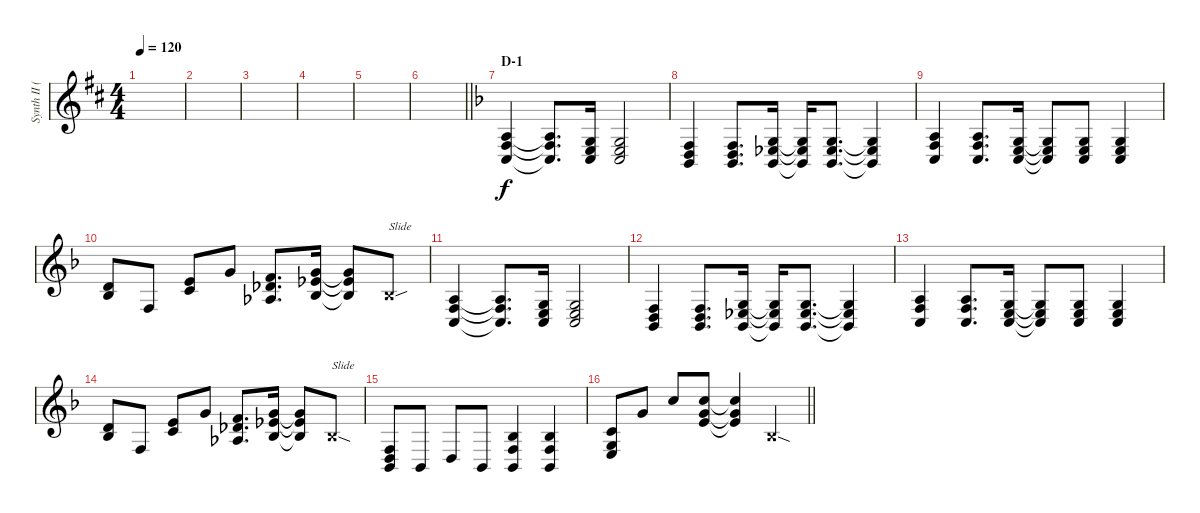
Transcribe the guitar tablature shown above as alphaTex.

\track ("Synth II (1)" "Synth II (") {instrument lead8bassandlead}
\staff {score}
\tuning (E4 B3 G3 D3 A2 E2) {hide}
\ts (4 4)
\tempo 120
\clef g2
\ks d
|
|
|
|
|
\barLineRight lightlight
|
\section ("" "D-1")
\ks f
(2.3 3.4 3.5).4{dy f volume 12 instrument acousticgrandpiano} (2.3{t} 3.4{t} 3.5{t}).8{d} (0.3 2.4 3.5).16 (0.3 2.4 3.5).2 |
(0.4 1.5 13.6).4 (3.4 5.5 6.6).8{d} (0.3 1.4 1.5).16 (0.3{t} 1.4{t} 1.5{t}).16 (0.3 1.4 1.5).8{d} (0.3{t} 1.4{t} 1.5{t}).4 |
(2.3 3.4 3.5).4 (2.3 3.4 3.5).8{d} (0.3 2.4 3.5).16 (0.3{t} 2.4{t} 3.5{t}).8 (0.3 2.4 3.5).8 (0.3 2.4 3.5).4 |
(3.2 3.3).8 3.4.8 (0.1 1.2).8 3.1.8 (1.1 2.2 1.3).8{d} (8.2 3.3 13.4).16 (8.2{t} 3.3{t} 13.4{t}).8 3.3{sou x}.8{txt "Slide"} |
(2.3 3.4 3.5).4 (2.3{t} 3.4{t} 3.5{t}).8{d} (0.3 2.4 3.5).16 (0.3 2.4 3.5).2 |
(0.4 1.5 13.6).4 (3.4 5.5 6.6).8{d} (0.3 1.4 1.5).16 (0.3{t} 1.4{t} 1.5{t}).16 (0.3 1.4 1.5).8{d} (0.3{t} 1.4{t} 1.5{t}).4 |
(2.3 3.4 3.5).4 (2.3 3.4 3.5).8{d} (0.3 2.4 3.5).16 (0.3{t} 2.4{t} 3.5{t}).8 (0.3 2.4 3.5).8 (0.3 2.4 3.5).4 |
(3.2 3.3).8 3.4.8 (0.1 1.2).8 3.1.8 (1.1 2.2 1.3).8{d} (8.2 3.3 13.4).16 (8.2{t} 3.3{t} 13.4{t}).8 3.3{sod x}.8{txt "Slide"} |
(0.4 1.5 13.6).8 1.5.8 0.4.8 1.5.8 (3.3 3.4 1.5).4 (3.3 3.4 1.5).4 |
\barLineRight lightlight
(1.2 0.3 2.4).8 3.1.8 8.1.8 (8.1 8.2 9.3).8 (8.1{t} 8.2{t} 9.3{t}).4 3.3{sod x}.4
